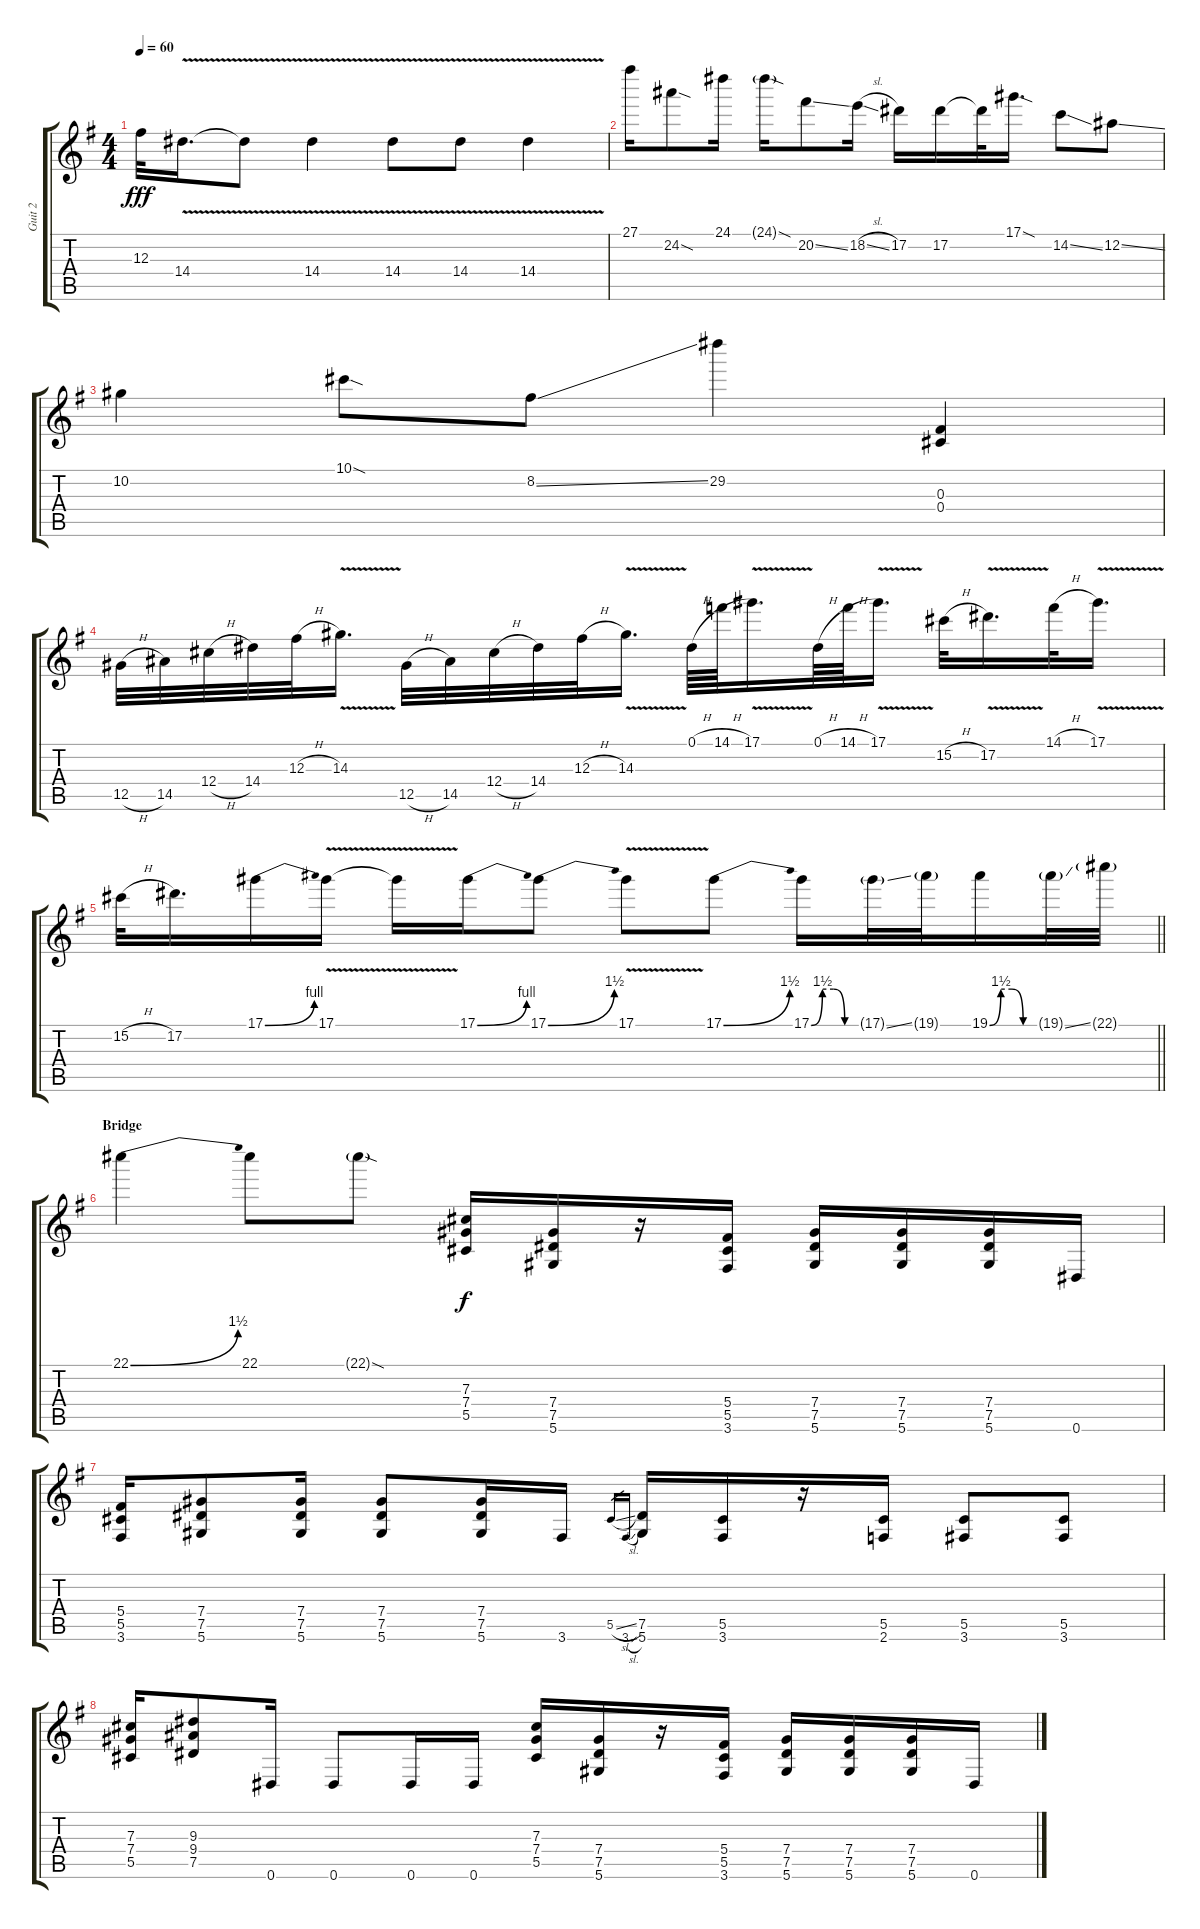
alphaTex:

\track ("Guit 2" "Guit 2") {instrument overdrivenguitar}
\staff {score tabs}
\tuning (Eb4 Bb3 Gb3 Db3 Ab2 Eb2) {hide}
\ts (4 4)
\tempo 60
\clef g2
\ks g
12.3.32{dy fff} 14.4{v}.16{d} 14.4{t}.8 14.4{v}.4 14.4{v}.8 14.4{v}.8 14.4{v}.4 |
27.1.16 24.2{sod}.8 24.1.16 24.1{sod g}.16 20.2{ss}.8 18.2{sl}.16 17.2.16 17.2.16 17.2{t}.32 17.1{sod}.16{d} 14.2{ss}.8 12.2{ss}.8 |
10.2.4 10.1{sod}.8 8.2{ss}.8 29.2.4 (0.3 0.4).4 |
12.5{h}.32 14.5.32 12.4{h}.32 14.4.32 12.3{h}.32 14.3{v}.16{d} 12.5{h}.32 14.5.32 12.4{h}.32 14.4.32 12.3{h}.32 14.3{v}.16{d} 0.1{h}.64 14.1{h}.64 17.1{v}.16{d} 0.1{h}.64 14.1{h}.64 17.1{v}.16{d} 15.2{h}.32 17.2{v}.16{d} 14.1{h}.32 17.1{v}.16{d} |
\barLineRight lightlight
15.2{h}.32 17.2.16{d} 17.1{be (bend 0 0 60 4)}.16 17.1{v}.16 17.1{t}.16 17.1{be (bend 0 0 60 4)}.16 17.1{be (bend 0 0 60 6)}.8 17.1{v}.8 17.1{be (bend 0 0 60 6)}.8 17.1{be (custom 0 0 15 6 30 6 45 0 60 0)}.16 17.1{ss g}.32 19.1{g}.32 19.1{be (custom 0 0 15 6 30 6 45 0 60 0)}.16 19.1{ss g}.32 22.1{g}.32 |
\section ("" "Bridge")
22.1{be (bend 0 0 60 6)}.4 22.1.8 22.1{sod g}.8 (7.3 7.4 5.5).16{dy f volume 14 instrument overdrivenguitar} (7.4 7.5 5.6).16 r.16 (5.4 5.5 3.6).16 (7.4 7.5 5.6).16 (7.4 7.5 5.6).16 (7.4 7.5 5.6).16 0.6.16 |
(5.4 5.5 3.6).16 (7.4 7.5 5.6).8 (7.4 7.5 5.6).16 (7.4 7.5 5.6).8 (7.4 7.5 5.6).16 3.6.16 5.5{sl}.16{gr} 3.6{sl}.16{gr} (7.5 5.6).16 (5.5 3.6).16 r.16 (5.5 2.6).16 (5.5 3.6).8 (5.5 3.6).8 |
(7.3 7.4 5.5).16 (9.3 9.4 7.5).8 0.6.16 0.6.8 0.6.16 0.6.16 (7.3 7.4 5.5).16 (7.4 7.5 5.6).16 r.16 (5.4 5.5 3.6).16 (7.4 7.5 5.6).16 (7.4 7.5 5.6).16 (7.4 7.5 5.6).16 0.6.16
